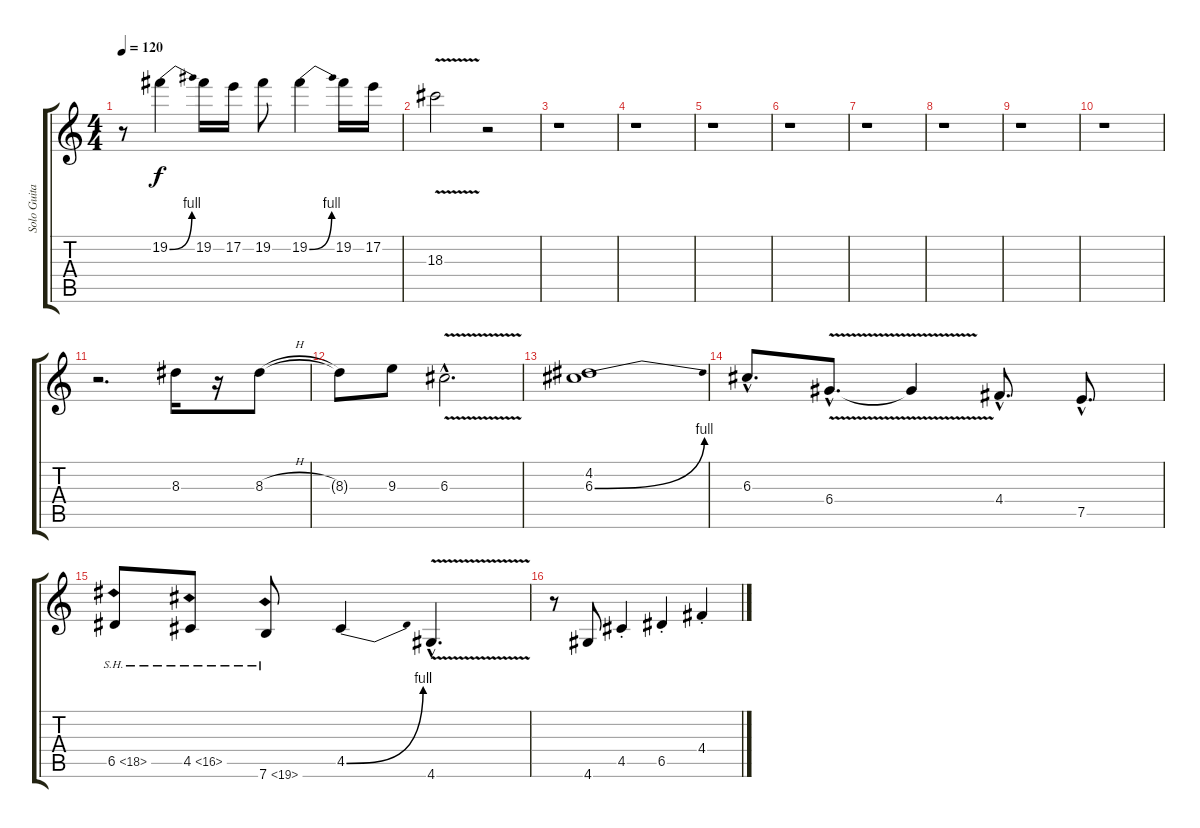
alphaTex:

\track ("Solo Guitar" "Solo Guita") {instrument distortionguitar}
\staff {score tabs}
\tuning (E4 B3 G3 D3 A2 E2) {hide}
\ts (4 4)
\tempo 120
\clef g2
\ks c
r.8{dy f} 19.2{be (bend 0 0 60 4)}.4 19.2.16 17.2.16 19.2.8 19.2{be (bend 0 0 60 4)}.4 19.2.16 17.2.16 |
18.3{v}.2 r.2 |
r.1 |
r.1 |
r.1 |
r.1 |
r.1 |
r.1 |
r.1 |
r.1 |
r.2{d} 8.3.16 r.16 8.3{h}.8 |
8.3{t}.8 9.3.8 6.3{v hac}.2{d} |
(4.2 6.3{be (bend 0 0 60 4)}).1 |
6.3{hac}.8{d} 6.4{v hac}.8{d} 6.4{t}.4 4.4{hac}.8{d} 7.5{hac}.8{d} |
6.5{sh 12}.8 4.5{sh 12}.8 7.6{sh 12}.8 4.5{be (bend 0 0 60 4)}.4 4.6{v hac}.4{d} |
r.8 4.6.8 4.5{st}.4 6.5{st}.4 4.4{st}.4
